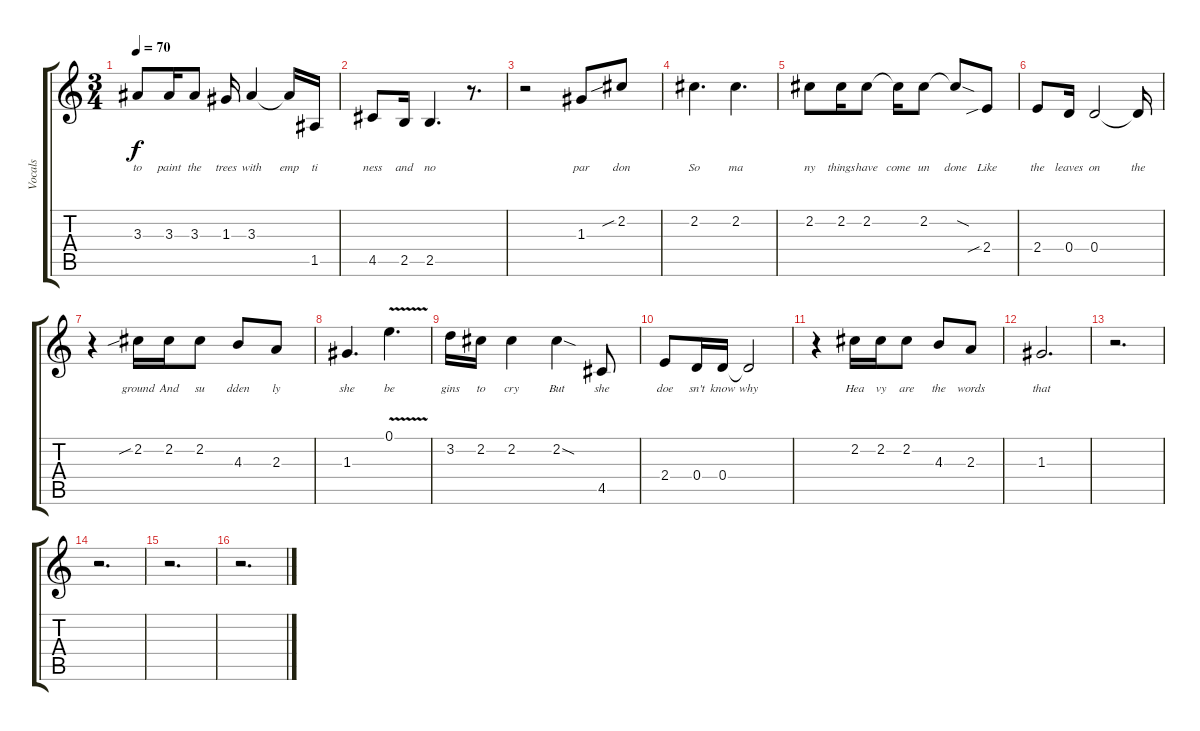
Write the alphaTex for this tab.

\track ("Vocals" "Vocals") {instrument acousticguitarnylon}
\staff {score tabs}
\tuning (E4 B3 G3 D3 A2 E2) {hide}
\ts (3 4)
\tempo 70
\clef g2
\ks c
3.3.8{lyrics (0 "to") lyrics (1 "") lyrics (2 "") lyrics (3 "") lyrics (4 "") dy f} 3.3.16{lyrics (0 "paint") lyrics (1 "") lyrics (2 "") lyrics (3 "") lyrics (4 "")} 3.3.8{lyrics (0 "the") lyrics (1 "") lyrics (2 "") lyrics (3 "") lyrics (4 "")} 1.3.16{lyrics (0 "trees") lyrics (1 "") lyrics (2 "") lyrics (3 "") lyrics (4 "")} 3.3.4{lyrics (0 "with") lyrics (1 "") lyrics (2 "") lyrics (3 "") lyrics (4 "")} 3.3{t}.16{lyrics (0 "emp") lyrics (1 "") lyrics (2 "") lyrics (3 "") lyrics (4 "")} 1.5.16{lyrics (0 "ti") lyrics (1 "") lyrics (2 "") lyrics (3 "") lyrics (4 "")} |
4.5.8{lyrics (0 "ness") lyrics (1 "") lyrics (2 "") lyrics (3 "") lyrics (4 "")} 2.5.16{lyrics (0 "and") lyrics (1 "") lyrics (2 "") lyrics (3 "") lyrics (4 "")} 2.5.4{d lyrics (0 "no") lyrics (1 "") lyrics (2 "") lyrics (3 "") lyrics (4 "")} r.8{d} |
r.2 1.3.8{lyrics (0 "par") lyrics (1 "") lyrics (2 "") lyrics (3 "") lyrics (4 "")} 2.2{sib}.8{lyrics (0 "don") lyrics (1 "") lyrics (2 "") lyrics (3 "") lyrics (4 "")} |
2.2.4{d lyrics (0 "So") lyrics (1 "") lyrics (2 "") lyrics (3 "") lyrics (4 "")} 2.2.4{d lyrics (0 "ma") lyrics (1 "") lyrics (2 "") lyrics (3 "") lyrics (4 "")} |
2.2.8{lyrics (0 "ny") lyrics (1 "") lyrics (2 "") lyrics (3 "") lyrics (4 "")} 2.2.16{lyrics (0 "things") lyrics (1 "") lyrics (2 "") lyrics (3 "") lyrics (4 "")} 2.2.8{lyrics (0 "have") lyrics (1 "") lyrics (2 "") lyrics (3 "") lyrics (4 "")} 2.2{t}.16{lyrics (0 "come") lyrics (1 "") lyrics (2 "") lyrics (3 "") lyrics (4 "")} 2.2.8{lyrics (0 "un") lyrics (1 "") lyrics (2 "") lyrics (3 "") lyrics (4 "")} 2.2{sod t}.8{lyrics (0 "done") lyrics (1 "") lyrics (2 "") lyrics (3 "") lyrics (4 "")} 2.4{sib}.8{lyrics (0 "Like") lyrics (1 "") lyrics (2 "") lyrics (3 "") lyrics (4 "")} |
2.4.8{lyrics (0 "the") lyrics (1 "") lyrics (2 "") lyrics (3 "") lyrics (4 "")} 0.4.16{lyrics (0 "leaves") lyrics (1 "") lyrics (2 "") lyrics (3 "") lyrics (4 "")} 0.4.2{lyrics (0 "on") lyrics (1 "") lyrics (2 "") lyrics (3 "") lyrics (4 "")} 0.4{t}.16{lyrics (0 "the") lyrics (1 "") lyrics (2 "") lyrics (3 "") lyrics (4 "")} |
r.4 2.2{sib}.16{lyrics (0 "ground") lyrics (1 "") lyrics (2 "") lyrics (3 "") lyrics (4 "")} 2.2.16{lyrics (0 "And") lyrics (1 "") lyrics (2 "") lyrics (3 "") lyrics (4 "")} 2.2.8{lyrics (0 "su") lyrics (1 "") lyrics (2 "") lyrics (3 "") lyrics (4 "")} 4.3.8{lyrics (0 "dden") lyrics (1 "") lyrics (2 "") lyrics (3 "") lyrics (4 "")} 2.3.8{lyrics (0 "ly") lyrics (1 "") lyrics (2 "") lyrics (3 "") lyrics (4 "")} |
1.3.4{d lyrics (0 "she") lyrics (1 "") lyrics (2 "") lyrics (3 "") lyrics (4 "")} 0.1{v}.4{d lyrics (0 "be") lyrics (1 "") lyrics (2 "") lyrics (3 "") lyrics (4 "")} |
3.2.16{lyrics (0 "gins") lyrics (1 "") lyrics (2 "") lyrics (3 "") lyrics (4 "")} 2.2.16{lyrics (0 "to") lyrics (1 "") lyrics (2 "") lyrics (3 "") lyrics (4 "")} 2.2.4{lyrics (0 "cry") lyrics (1 "") lyrics (2 "") lyrics (3 "") lyrics (4 "")} 2.2{sod}.4{lyrics (0 "But") lyrics (1 "") lyrics (2 "") lyrics (3 "") lyrics (4 "")} 4.5.8{lyrics (0 "she") lyrics (1 "") lyrics (2 "") lyrics (3 "") lyrics (4 "")} |
2.4.8{lyrics (0 "doe") lyrics (1 "") lyrics (2 "") lyrics (3 "") lyrics (4 "")} 0.4.16{lyrics (0 "sn't") lyrics (1 "") lyrics (2 "") lyrics (3 "") lyrics (4 "")} 0.4.16{lyrics (0 "know") lyrics (1 "") lyrics (2 "") lyrics (3 "") lyrics (4 "")} 0.4{t}.2{lyrics (0 "why") lyrics (1 "") lyrics (2 "") lyrics (3 "") lyrics (4 "")} |
r.4 2.2.16{lyrics (0 "Hea") lyrics (1 "") lyrics (2 "") lyrics (3 "") lyrics (4 "")} 2.2.16{lyrics (0 "vy") lyrics (1 "") lyrics (2 "") lyrics (3 "") lyrics (4 "")} 2.2.8{lyrics (0 "are") lyrics (1 "") lyrics (2 "") lyrics (3 "") lyrics (4 "")} 4.3.8{lyrics (0 "the") lyrics (1 "") lyrics (2 "") lyrics (3 "") lyrics (4 "")} 2.3.8{lyrics (0 "words") lyrics (1 "") lyrics (2 "") lyrics (3 "") lyrics (4 "")} |
1.3.2{d lyrics (0 "that") lyrics (1 "") lyrics (2 "") lyrics (3 "") lyrics (4 "")} |
r.2{d} |
r.2{d} |
r.2{d} |
r.2{d}
